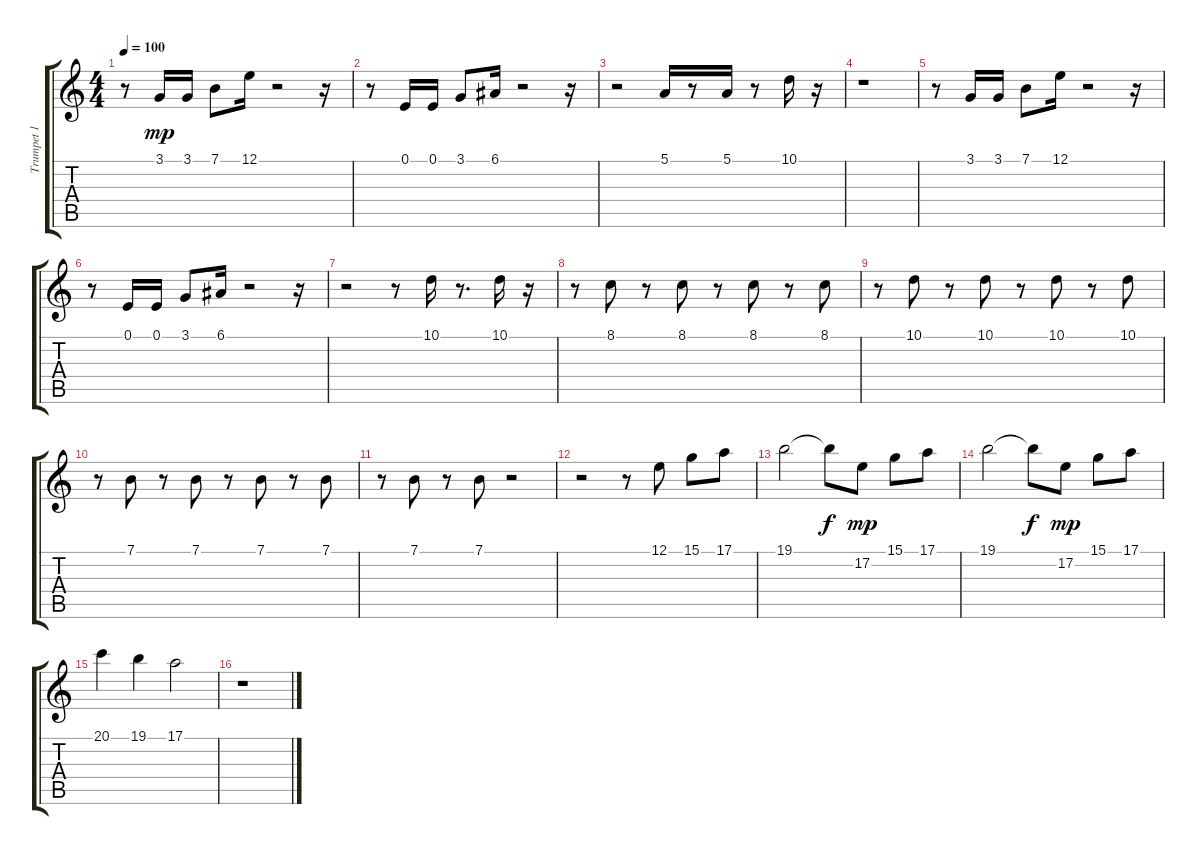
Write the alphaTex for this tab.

\track ("Trumpet 1" "Trumpet 1") {instrument trumpet}
\staff {score tabs}
\tuning (E4 B3 G3 D3 A2 E2) {hide}
\ts (4 4)
\tempo 100
\clef g2
\ks c
r.8{dy mp} 3.1.16 3.1.16 7.1.8 12.1.16 r.2 r.16 |
r.8 0.1.16 0.1.16 3.1.8 6.1.16 r.2 r.16 |
r.2 5.1.16 r.8 5.1.16 r.8 10.1.16 r.16 |
r.1 |
r.8 3.1.16 3.1.16 7.1.8 12.1.16 r.2 r.16 |
r.8 0.1.16 0.1.16 3.1.8 6.1.16 r.2 r.16 |
r.2 r.8 10.1.16 r.8{d} 10.1.16 r.16 |
r.8 8.1.8 r.8 8.1.8 r.8 8.1.8 r.8 8.1.8 |
r.8 10.1.8 r.8 10.1.8 r.8 10.1.8 r.8 10.1.8 |
r.8 7.1.8 r.8 7.1.8 r.8 7.1.8 r.8 7.1.8 |
r.8 7.1.8 r.8 7.1.8 r.2 |
r.2 r.8 12.1.8 15.1.8 17.1.8 |
19.1.2 19.1{t}.8{dy f} 17.2.8{dy mp} 15.1.8 17.1.8 |
19.1.2 19.1{t}.8{dy f} 17.2.8{dy mp} 15.1.8 17.1.8 |
20.1.4 19.1.4 17.1.2 |
r.1
